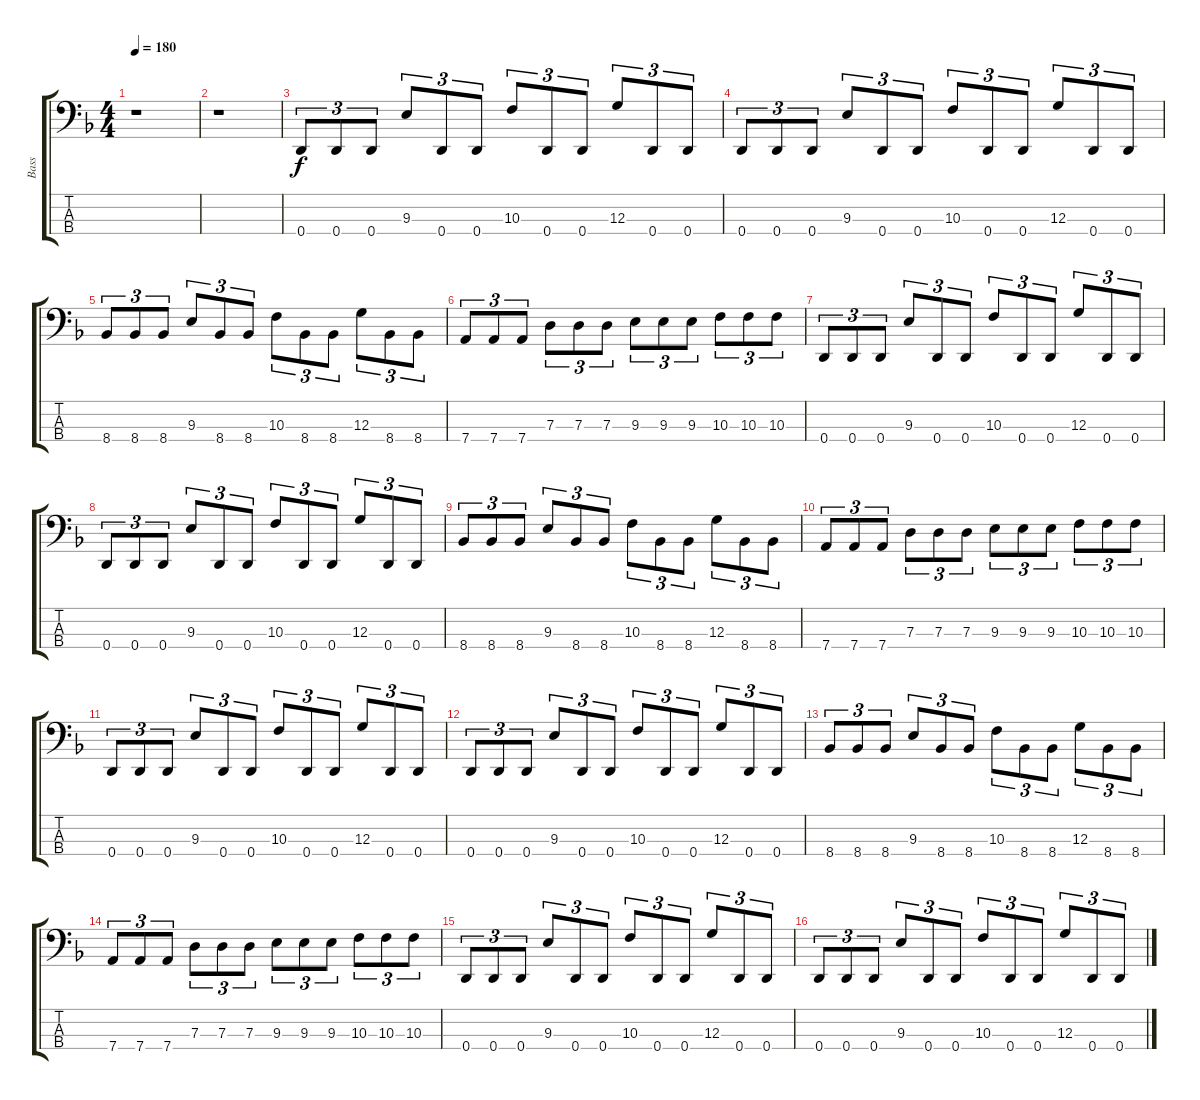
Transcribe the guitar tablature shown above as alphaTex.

\track ("Bass" "Bass") {instrument electricbassfinger}
\staff {score tabs}
\tuning (F2 C2 G1 D1) {hide}
\ts (4 4)
\tempo 180
\clef f4
\ks dminor
r.1{dy f instrument electricbassfinger} |
r.1 |
0.4.8{tu (3 2)} 0.4.8{tu (3 2)} 0.4.8{tu (3 2)} 9.3.8{tu (3 2)} 0.4.8{tu (3 2)} 0.4.8{tu (3 2)} 10.3.8{tu (3 2)} 0.4.8{tu (3 2)} 0.4.8{tu (3 2)} 12.3.8{tu (3 2)} 0.4.8{tu (3 2)} 0.4.8{tu (3 2)} |
0.4.8{tu (3 2)} 0.4.8{tu (3 2)} 0.4.8{tu (3 2)} 9.3.8{tu (3 2)} 0.4.8{tu (3 2)} 0.4.8{tu (3 2)} 10.3.8{tu (3 2)} 0.4.8{tu (3 2)} 0.4.8{tu (3 2)} 12.3.8{tu (3 2)} 0.4.8{tu (3 2)} 0.4.8{tu (3 2)} |
8.4.8{tu (3 2)} 8.4.8{tu (3 2)} 8.4.8{tu (3 2)} 9.3.8{tu (3 2)} 8.4.8{tu (3 2)} 8.4.8{tu (3 2)} 10.3.8{tu (3 2)} 8.4.8{tu (3 2)} 8.4.8{tu (3 2)} 12.3.8{tu (3 2)} 8.4.8{tu (3 2)} 8.4.8{tu (3 2)} |
7.4.8{tu (3 2)} 7.4.8{tu (3 2)} 7.4.8{tu (3 2)} 7.3.8{tu (3 2)} 7.3.8{tu (3 2)} 7.3.8{tu (3 2)} 9.3.8{tu (3 2)} 9.3.8{tu (3 2)} 9.3.8{tu (3 2)} 10.3.8{tu (3 2)} 10.3.8{tu (3 2)} 10.3.8{tu (3 2)} |
0.4.8{tu (3 2)} 0.4.8{tu (3 2)} 0.4.8{tu (3 2)} 9.3.8{tu (3 2)} 0.4.8{tu (3 2)} 0.4.8{tu (3 2)} 10.3.8{tu (3 2)} 0.4.8{tu (3 2)} 0.4.8{tu (3 2)} 12.3.8{tu (3 2)} 0.4.8{tu (3 2)} 0.4.8{tu (3 2)} |
0.4.8{tu (3 2)} 0.4.8{tu (3 2)} 0.4.8{tu (3 2)} 9.3.8{tu (3 2)} 0.4.8{tu (3 2)} 0.4.8{tu (3 2)} 10.3.8{tu (3 2)} 0.4.8{tu (3 2)} 0.4.8{tu (3 2)} 12.3.8{tu (3 2)} 0.4.8{tu (3 2)} 0.4.8{tu (3 2)} |
8.4.8{tu (3 2)} 8.4.8{tu (3 2)} 8.4.8{tu (3 2)} 9.3.8{tu (3 2)} 8.4.8{tu (3 2)} 8.4.8{tu (3 2)} 10.3.8{tu (3 2)} 8.4.8{tu (3 2)} 8.4.8{tu (3 2)} 12.3.8{tu (3 2)} 8.4.8{tu (3 2)} 8.4.8{tu (3 2)} |
7.4.8{tu (3 2)} 7.4.8{tu (3 2)} 7.4.8{tu (3 2)} 7.3.8{tu (3 2)} 7.3.8{tu (3 2)} 7.3.8{tu (3 2)} 9.3.8{tu (3 2)} 9.3.8{tu (3 2)} 9.3.8{tu (3 2)} 10.3.8{tu (3 2)} 10.3.8{tu (3 2)} 10.3.8{tu (3 2)} |
0.4.8{tu (3 2)} 0.4.8{tu (3 2)} 0.4.8{tu (3 2)} 9.3.8{tu (3 2)} 0.4.8{tu (3 2)} 0.4.8{tu (3 2)} 10.3.8{tu (3 2)} 0.4.8{tu (3 2)} 0.4.8{tu (3 2)} 12.3.8{tu (3 2)} 0.4.8{tu (3 2)} 0.4.8{tu (3 2)} |
0.4.8{tu (3 2)} 0.4.8{tu (3 2)} 0.4.8{tu (3 2)} 9.3.8{tu (3 2)} 0.4.8{tu (3 2)} 0.4.8{tu (3 2)} 10.3.8{tu (3 2)} 0.4.8{tu (3 2)} 0.4.8{tu (3 2)} 12.3.8{tu (3 2)} 0.4.8{tu (3 2)} 0.4.8{tu (3 2)} |
8.4.8{tu (3 2)} 8.4.8{tu (3 2)} 8.4.8{tu (3 2)} 9.3.8{tu (3 2)} 8.4.8{tu (3 2)} 8.4.8{tu (3 2)} 10.3.8{tu (3 2)} 8.4.8{tu (3 2)} 8.4.8{tu (3 2)} 12.3.8{tu (3 2)} 8.4.8{tu (3 2)} 8.4.8{tu (3 2)} |
7.4.8{tu (3 2)} 7.4.8{tu (3 2)} 7.4.8{tu (3 2)} 7.3.8{tu (3 2)} 7.3.8{tu (3 2)} 7.3.8{tu (3 2)} 9.3.8{tu (3 2)} 9.3.8{tu (3 2)} 9.3.8{tu (3 2)} 10.3.8{tu (3 2)} 10.3.8{tu (3 2)} 10.3.8{tu (3 2)} |
0.4.8{tu (3 2)} 0.4.8{tu (3 2)} 0.4.8{tu (3 2)} 9.3.8{tu (3 2)} 0.4.8{tu (3 2)} 0.4.8{tu (3 2)} 10.3.8{tu (3 2)} 0.4.8{tu (3 2)} 0.4.8{tu (3 2)} 12.3.8{tu (3 2)} 0.4.8{tu (3 2)} 0.4.8{tu (3 2)} |
0.4.8{tu (3 2)} 0.4.8{tu (3 2)} 0.4.8{tu (3 2)} 9.3.8{tu (3 2)} 0.4.8{tu (3 2)} 0.4.8{tu (3 2)} 10.3.8{tu (3 2)} 0.4.8{tu (3 2)} 0.4.8{tu (3 2)} 12.3.8{tu (3 2)} 0.4.8{tu (3 2)} 0.4.8{tu (3 2)}
